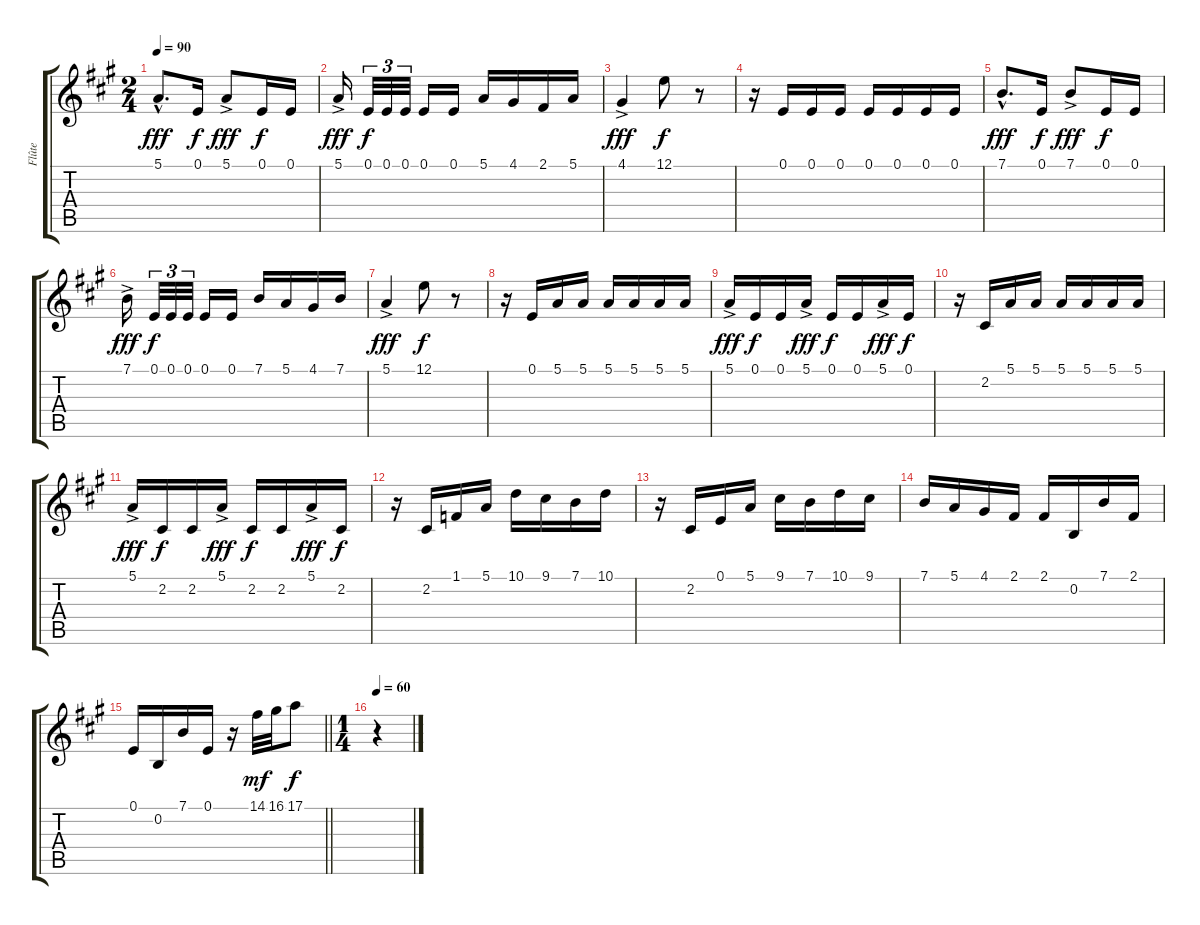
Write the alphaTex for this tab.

\track ("Flûte" "Flûte") {instrument flute}
\staff {score tabs}
\tuning (E4 B3 G3 D3 A2 E2) {hide}
\ts (2 4)
\tempo 90
\clef g2
\ks a
5.1{hac}.8{d dy fff} 0.1.16{dy f} 5.1{ac}.8{dy fff} 0.1.16{dy f} 0.1.16 |
5.1{ac}.16{dy fff} 0.1.32{tu (3 2) dy f} 0.1.32{tu (3 2)} 0.1.32{tu (3 2)} 0.1.16 0.1.16 5.1.16 4.1.16 2.1.16 5.1.16 |
4.1{ac}.4{dy fff} 12.1.8{dy f} r.8 |
r.16 0.1.16 0.1.16 0.1.16 0.1.16 0.1.16 0.1.16 0.1.16 |
7.1{hac}.8{d dy fff} 0.1.16{dy f} 7.1{ac}.8{dy fff} 0.1.16{dy f} 0.1.16 |
7.1{ac}.16{dy fff} 0.1.32{tu (3 2) dy f} 0.1.32{tu (3 2)} 0.1.32{tu (3 2)} 0.1.16 0.1.16 7.1.16 5.1.16 4.1.16 7.1.16 |
5.1{ac}.4{dy fff} 12.1.8{dy f} r.8 |
r.16 0.1.16 5.1.16 5.1.16 5.1.16 5.1.16 5.1.16 5.1.16 |
5.1{ac}.16{dy fff} 0.1.16{dy f} 0.1.16 5.1{ac}.16{dy fff} 0.1.16{dy f} 0.1.16 5.1{ac}.16{dy fff} 0.1.16{dy f} |
r.16 2.2.16 5.1.16 5.1.16 5.1.16 5.1.16 5.1.16 5.1.16 |
5.1{ac}.16{dy fff} 2.2.16{dy f} 2.2.16 5.1{ac}.16{dy fff} 2.2.16{dy f} 2.2.16 5.1{ac}.16{dy fff} 2.2.16{dy f} |
r.16 2.2.16 1.1.16 5.1.16 10.1.16 9.1.16 7.1.16 10.1.16 |
r.16 2.2.16 0.1.16 5.1.16 9.1.16 7.1.16 10.1.16 9.1.16 |
7.1.16 5.1.16 4.1.16 2.1.16 2.1.16 0.2.16 7.1.16 2.1.16 |
\barLineRight lightlight
0.1.16 0.2.16 7.1.16 0.1.16 r.16 14.1.32{dy mf} 16.1.32 17.1.8{dy f} |
\ts (1 4)
\tempo 60
r.4
